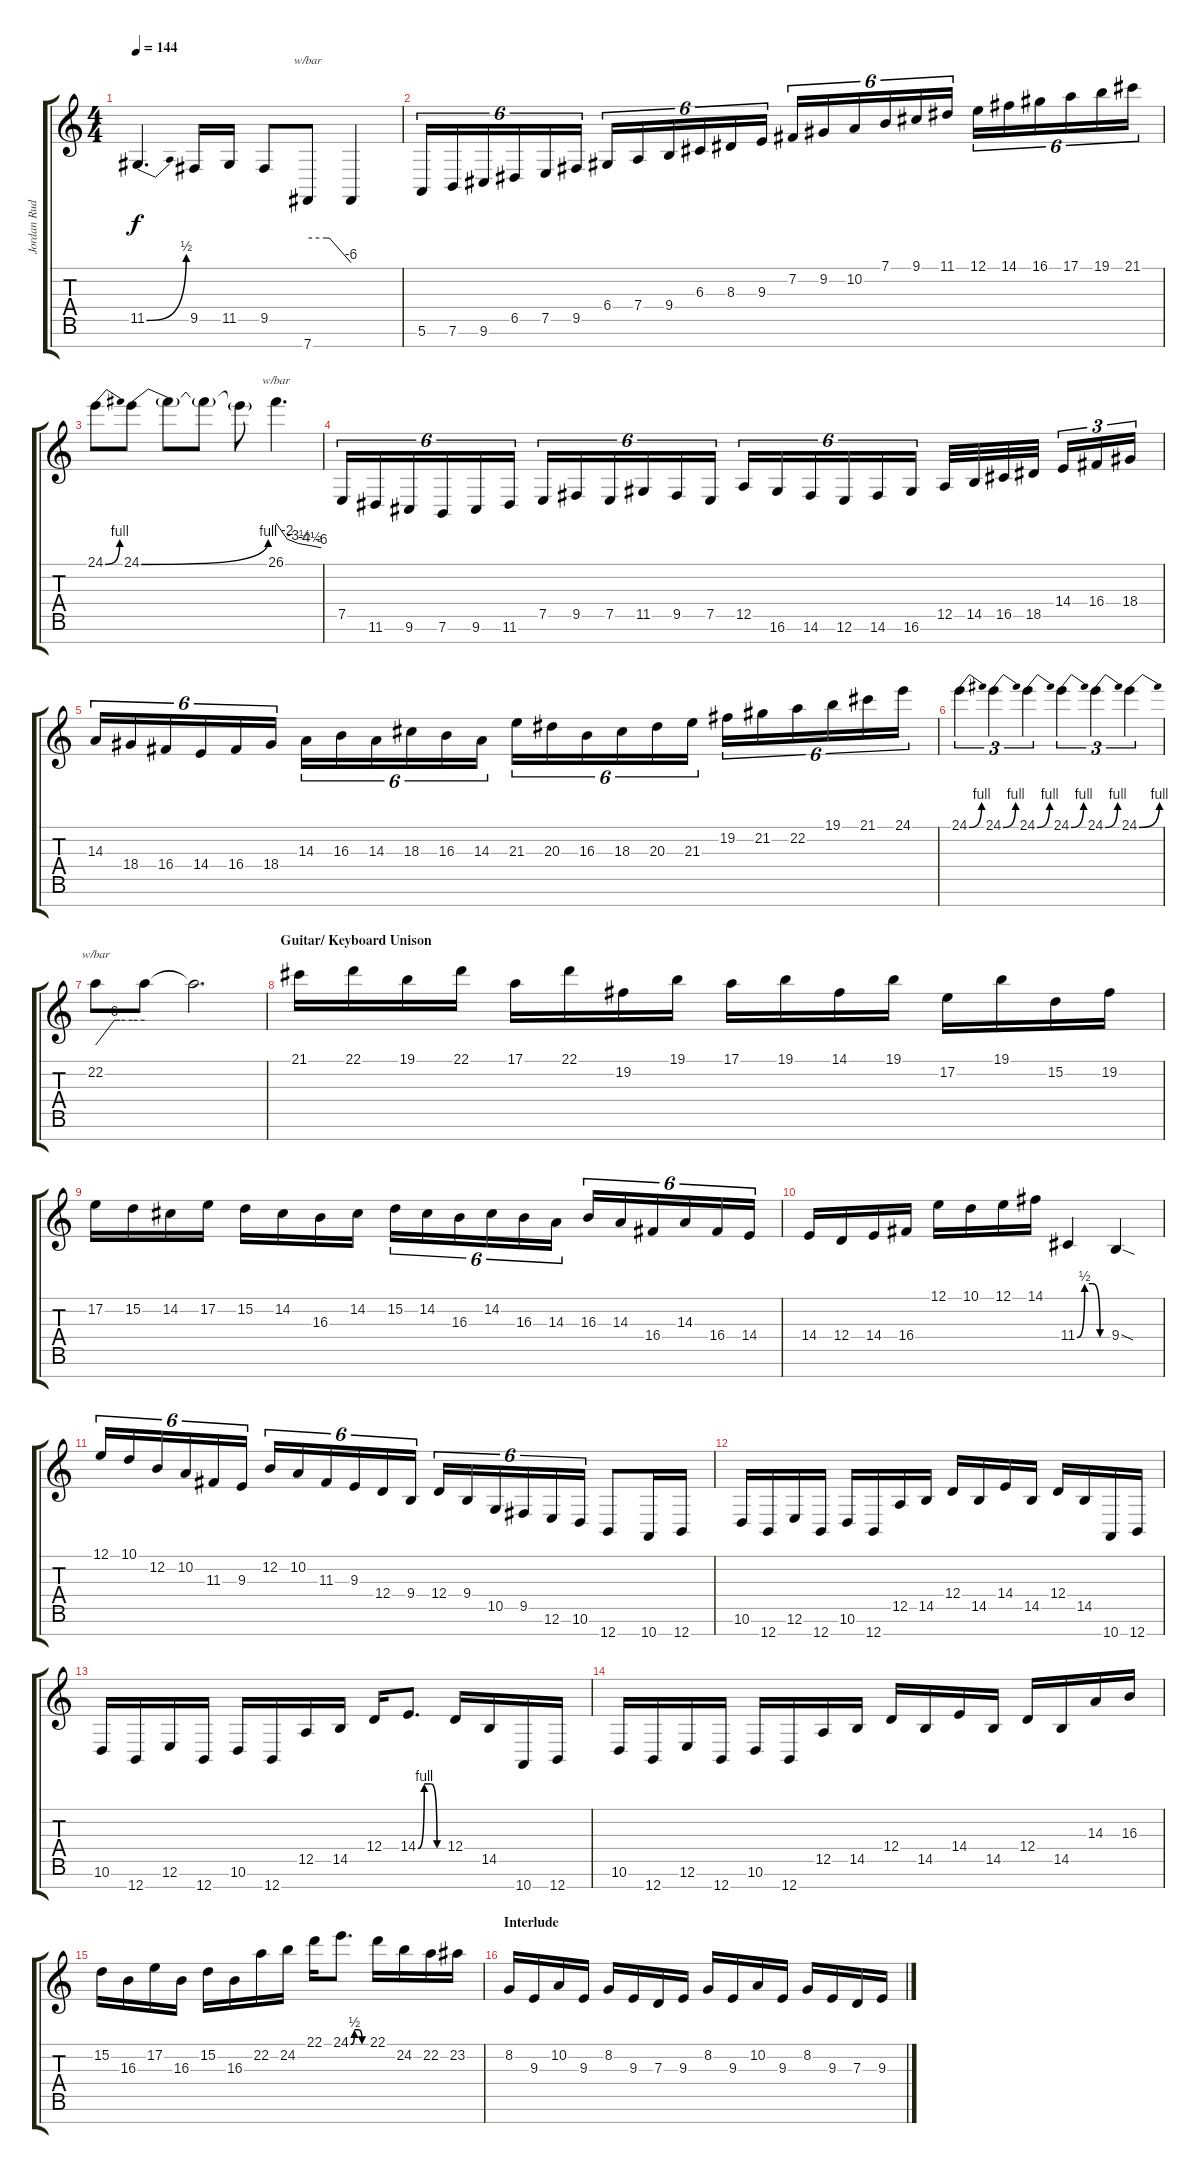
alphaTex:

\track ("Jordan Rudess" "Jordan Rud") {instrument lead1square}
\staff {score tabs}
\tuning (E4 B3 G3 D3 A2 E2 B1) {hide}
\ts (4 4)
\tempo 144
\clef g2
\ks c
11.5{be (bend 0 0 60 2)}.4{d dy f} 9.5.16 11.5.16 9.5.8 7.7.8{tbe (custom default 0 0 26 0 30 0 60 -24)} 7.7{t}.4 |
5.6.16{tu (6 4)} 7.6.16{tu (6 4)} 9.6.16{tu (6 4)} 6.5.16{tu (6 4)} 7.5.16{tu (6 4)} 9.5.16{tu (6 4)} 6.4.16{tu (6 4)} 7.4.16{tu (6 4)} 9.4.16{tu (6 4)} 6.3.16{tu (6 4)} 8.3.16{tu (6 4)} 9.3.16{tu (6 4)} 7.2.16{tu (6 4)} 9.2.16{tu (6 4)} 10.2.16{tu (6 4)} 7.1.16{tu (6 4)} 9.1.16{tu (6 4)} 11.1.16{tu (6 4)} 12.1.16{tu (6 4)} 14.1.16{tu (6 4)} 16.1.16{tu (6 4)} 17.1.16{tu (6 4)} 19.1.16{tu (6 4)} 21.1.16{tu (6 4)} |
24.1{be (bend 0 0 60 4)}.8 24.1{be (bend 0 0 60 4)}.8 24.1{t}.8 24.1{t}.8 24.1{t}.8 26.1.4{d tbe (custom default 0 0 15 -8 30 -14 45 -18 60 -24)} |
7.5.16{tu (6 4)} 11.6.16{tu (6 4)} 9.6.16{tu (6 4)} 7.6.16{tu (6 4)} 9.6.16{tu (6 4)} 11.6.16{tu (6 4)} 7.5.16{tu (6 4)} 9.5.16{tu (6 4)} 7.5.16{tu (6 4)} 11.5.16{tu (6 4)} 9.5.16{tu (6 4)} 7.5.16{tu (6 4)} 12.5.16{tu (6 4)} 16.6.16{tu (6 4)} 14.6.16{tu (6 4)} 12.6.16{tu (6 4)} 14.6.16{tu (6 4)} 16.6.16{tu (6 4)} 12.5.32 14.5.32 16.5.32 18.5.32 14.4.16{tu (3 2)} 16.4.16{tu (3 2)} 18.4.16{tu (3 2)} |
14.3.16{tu (6 4)} 18.4.16{tu (6 4)} 16.4.16{tu (6 4)} 14.4.16{tu (6 4)} 16.4.16{tu (6 4)} 18.4.16{tu (6 4)} 14.3.16{tu (6 4)} 16.3.16{tu (6 4)} 14.3.16{tu (6 4)} 18.3.16{tu (6 4)} 16.3.16{tu (6 4)} 14.3.16{tu (6 4)} 21.3.16{tu (6 4)} 20.3.16{tu (6 4)} 16.3.16{tu (6 4)} 18.3.16{tu (6 4)} 20.3.16{tu (6 4)} 21.3.16{tu (6 4)} 19.2.16{tu (6 4)} 21.2.16{tu (6 4)} 22.2.16{tu (6 4)} 19.1.16{tu (6 4)} 21.1.16{tu (6 4)} 24.1.16{tu (6 4)} |
24.1{be (bend 0 0 60 4)}.4{tu (3 2)} 24.1{be (bend 0 0 60 4)}.4{tu (3 2)} 24.1{be (bend 0 0 60 4)}.4{tu (3 2)} 24.1{be (bend 0 0 60 4)}.4{tu (3 2)} 24.1{be (bend 0 0 60 4)}.4{tu (3 2)} 24.1{be (bend 0 0 60 4)}.4{tu (3 2)} |
22.2.8{tbe (custom default 0 0 23 24 30 24 45 24 60 24)} 22.2{t}.8 22.2{t}.2{d} |
\section ("" "Guitar/ Keyboard Unison")
21.1.16{volume 15 instrument lead1square} 22.1.16 19.1.16 22.1.16 17.1.16 22.1.16 19.2.16 19.1.16 17.1.16 19.1.16 14.1.16 19.1.16 17.2.16 19.1.16 15.2.16 19.2.16 |
17.2.16 15.2.16 14.2.16 17.2.16 15.2.16 14.2.16 16.3.16 14.2.16 15.2.16{tu (6 4)} 14.2.16{tu (6 4)} 16.3.16{tu (6 4)} 14.2.16{tu (6 4)} 16.3.16{tu (6 4)} 14.3.16{tu (6 4)} 16.3.16{tu (6 4)} 14.3.16{tu (6 4)} 16.4.16{tu (6 4)} 14.3.16{tu (6 4)} 16.4.16{tu (6 4)} 14.4.16{tu (6 4)} |
14.4.16 12.4.16 14.4.16 16.4.16 12.1.16 10.1.16 12.1.16 14.1.16 11.4{be (custom 0 0 15 2 30 2 45 0 60 0)}.4 9.4{sod}.4 |
12.1.16{tu (6 4)} 10.1.16{tu (6 4)} 12.2.16{tu (6 4)} 10.2.16{tu (6 4)} 11.3.16{tu (6 4)} 9.3.16{tu (6 4)} 12.2.16{tu (6 4)} 10.2.16{tu (6 4)} 11.3.16{tu (6 4)} 9.3.16{tu (6 4)} 12.4.16{tu (6 4)} 9.4.16{tu (6 4)} 12.4.16{tu (6 4)} 9.4.16{tu (6 4)} 10.5.16{tu (6 4)} 9.5.16{tu (6 4)} 12.6.16{tu (6 4)} 10.6.16{tu (6 4)} 12.7.8 10.7.16 12.7.16 |
10.6.16 12.7.16 12.6.16 12.7.16 10.6.16 12.7.16 12.5.16 14.5.16 12.4.16 14.5.16 14.4.16 14.5.16 12.4.16 14.5.16 10.7.16 12.7.16 |
10.6.16 12.7.16 12.6.16 12.7.16 10.6.16 12.7.16 12.5.16 14.5.16 12.4.16 14.4{be (custom 0 0 15 4 30 4 45 0 60 0)}.8{d} 12.4.16 14.5.16 10.7.16 12.7.16 |
10.6.16 12.7.16 12.6.16 12.7.16 10.6.16 12.7.16 12.5.16 14.5.16 12.4.16 14.5.16 14.4.16 14.5.16 12.4.16 14.5.16 14.3.16 16.3.16 |
15.2.16 16.3.16 17.2.16 16.3.16 15.2.16 16.3.16 22.2.16 24.2.16 22.1.16 24.1{be (custom 0 0 15 2 30 2 45 0 60 0)}.8{d} 22.1.16 24.2.16 22.2.16 23.2.16 |
\section ("" "Interlude")
8.2.16{instrument drawbarorgan} 9.3.16 10.2.16 9.3.16 8.2.16 9.3.16 7.3.16 9.3.16 8.2.16 9.3.16 10.2.16 9.3.16 8.2.16 9.3.16 7.3.16 9.3.16
